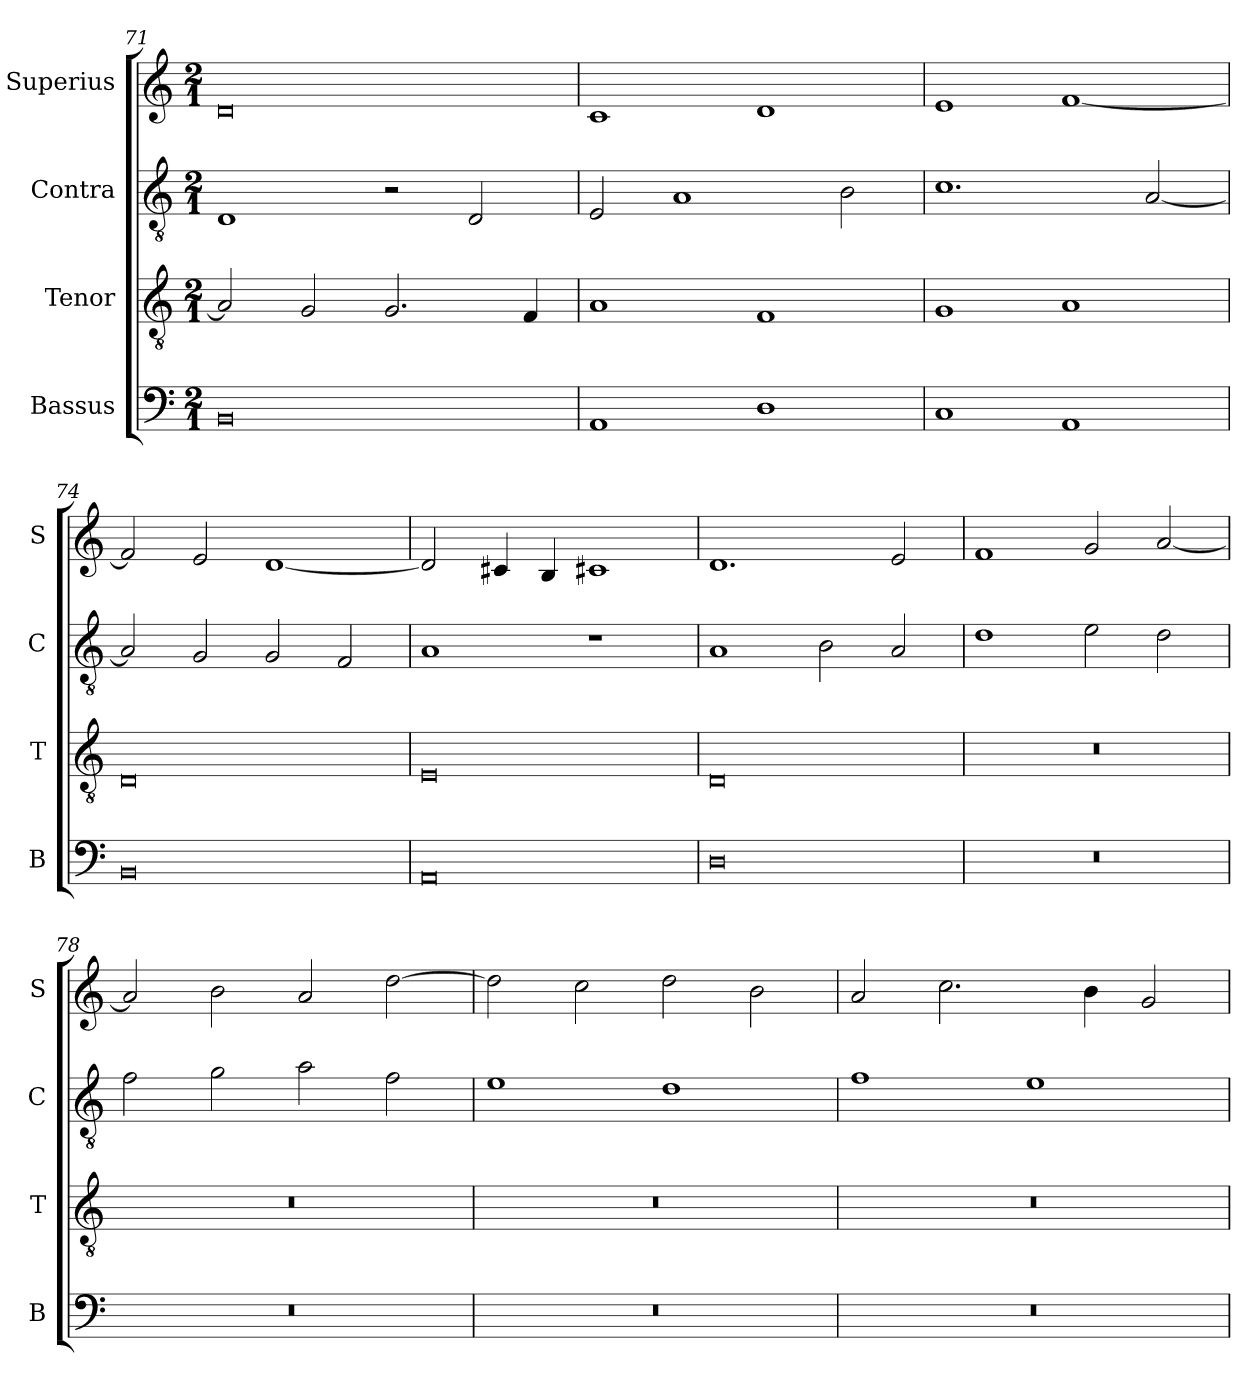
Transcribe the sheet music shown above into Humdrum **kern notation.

**kern	**kern	**kern	**kern
*part4	*part3	*part2	*part1
*staff4	*staff3	*staff2	*staff1
*I"Bassus	*I"Tenor	*I"Contra	*I"Superius
*I'B	*I'T	*I'C	*I'S
*clefF4	*clefGv2	*clefGv2	*clefG2
*k[]	*k[]	*k[]	*k[]
*M2/1	*M2/1	*M2/1	*M2/1
=71	=71	=71	=71
0BB	2A/]	1D	0d
.	2G/	.	.
.	2.G/	2r	.
.	.	2D/	.
.	4F/	.	.
=72	=72	=72	=72
1AA	1A	2E/	1c
.	.	1A	.
1D	1F	.	1d
.	.	2B\	.
=73	=73	=73	=73
1C	1G	1.c	1e
1AA	1A	.	[1f
.	.	[2A/	.
=74	=74	=74	=74
0BB	0D	2A/]	2f/]
.	.	2G/	2e/
.	.	2G/	[1d
.	.	2F/	.
=75	=75	=75	=75
0AA	0E	1A	2d/]
.	.	.	4c#X/
.	.	.	4B/
.	.	1r	1c#X
=76	=76	=76	=76
0D	0D	1A	1.d
.	.	2B\	.
.	.	2A/	2e/
=77	=77	=77	=77
0r	0r	1d	1f
.	.	2e\	2g/
.	.	2d\	[2a/
=78	=78	=78	=78
0r	0r	2f\	2a/]
.	.	2g\	2b\
.	.	2a\	2a/
.	.	2f\	[2dd\
=79	=79	=79	=79
0r	0r	1e	2dd\]
.	.	.	2cc\
.	.	1d	2dd\
.	.	.	2b\
=80	=80	=80	=80
0r	0r	1f	2a/
.	.	.	2.cc\
.	.	1e	.
.	.	.	4b\
.	.	.	2g/
=	=	=	=
*-	*-	*-	*-
